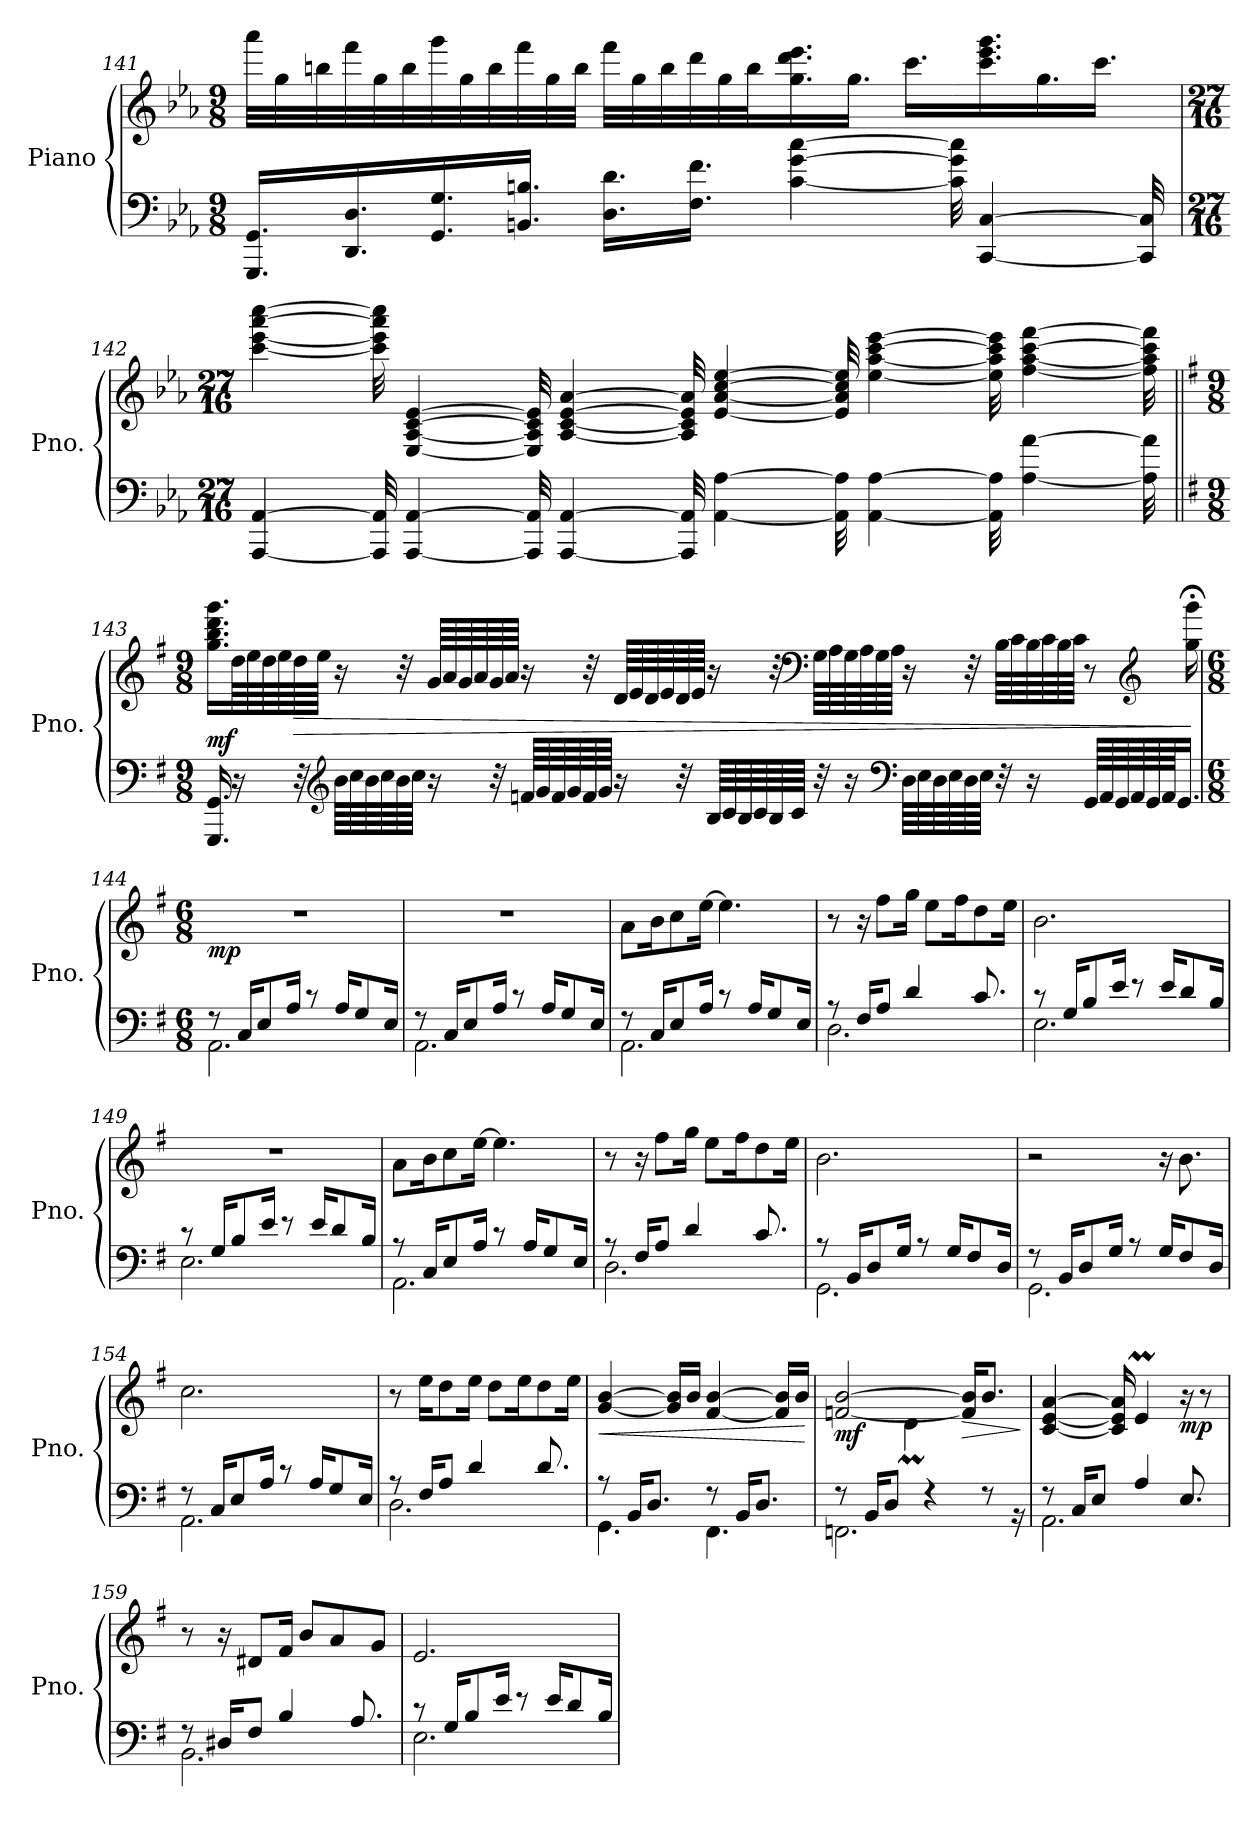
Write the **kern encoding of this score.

**kern	**kern	**dynam
*part1	*part1	*part1
*staff2	*staff1	*staff1/2
*I"Piano	*	*
*I'Pno.	*	*
!!LO:LB:g=z
*clefF4	*clefG2	*
*k[b-e-a-]	*k[b-e-a-]	*
*M9/8	*M9/8	*
=141	=141	=141
16.GGG/ 16.GG/LL	32aaa-\LLL	.
.	32gg\	.
.	32bbn\	.
16.DD/ 16.D/	32fff\	.
.	32gg\	.
.	32bb\	.
16.GG/ 16.G/	32ggg\	.
.	32gg\	.
.	32bb\	.
16.BBn/ 16.Bn/JJ	32fff\	.
.	32gg\	.
.	32bb\JJJ	.
16.D\ 16.d\LL	32fff\LLL	.
.	32gg\	.
.	32bb\	.
16.F\ 16.f\JJ	32ddd\	.
.	32gg\	.
.	32bb\J	.
[4c\ [4g\ [4cc\	16.gg\ 16.ddd\ 16.eee-\	.
.	16.gg\JJ	.
.	16.ccc\LL	.
32c\] 32g\] 32cc\]	.	.
[4CC/ [4C/	16.ccc\ 16.eee-\ 16.ggg\	.
.	16.gg\	.
.	16.ccc\JJ	.
32CC/] 32C/]	.	.
!!LO:LB:g=z
=142	=142	=142
*M27/16	*M27/16	*
[4AAA-/ [4AA-/	[4ccc\ [4eee-\ [4aaa-\ [4cccc\	.
32AAA-/] 32AA-/]	32ccc\] 32eee-\] 32aaa-\] 32cccc\]	.
[4AAA-/ [4AA-/	[4E-/ [4A-/ [4c/ [4e-/	.
32AAA-/] 32AA-/]	32E-/] 32A-/] 32c/] 32e-/]	.
[4AAA-/ [4AA-/	[4A-/ [4c/ [4e-/ [4a-/	.
32AAA-/] 32AA-/]	32A-/] 32c/] 32e-/] 32a-/]	.
[4AA-\ [4A-\	[4e-/ [4a-/ [4cc/ [4ee-/	.
32AA-\] 32A-\]	32e-/] 32a-/] 32cc/] 32ee-/]	.
[4AA-\ [4A-\	[4ee-\ [4aa-\ [4ccc\ [4eee-\	.
32AA-\] 32A-\]	32ee-\] 32aa-\] 32ccc\] 32eee-\]	.
[4A-\ [4a-\	[4ff\ [4aa-\ [4ccc\ [4fff\	.
32A-\] 32a-\]	32ff\] 32aa-\] 32ccc\] 32fff\]	.
!!LO:LB:g=z
=143||	=143||	=143||
*k[f#]	*k[f#]	*
*M9/8	*M9/8	*
!	!	!LO:DY:a=2
16.GGG/ 16.GG/	16.gg\ 16.bb\ 16.ddd\ 16.ggg\LL	mf
16r	64dd\LL	.
.	64ee\	.
.	64dd\	.
.	64ee\	.
!	!	!LO:HP:b
32r	64dd\	>
.	64ee\JJJJ	.
*clefG2	*	*
64b\LLLL	16r	.
64cc\	.	.
64b\	.	.
64cc\	.	.
64b\	32r	.
64cc\JJJJ	.	.
16r	64g/LLLL	.
.	64a/	.
.	64g/	.
.	64a/	.
32r	64g/	.
.	64a/JJJJ	.
64fn/LLLL	16r	.
64g/	.	.
64f/	.	.
64g/	.	.
64f/	32r	.
64g/JJJJ	.	.
16r	64d/LLLL	.
.	64e/	.
.	64d/	.
.	64e/	.
32r	64d/	.
.	64e/JJJJ	.
64B/LLLL	16r	.
64c/	.	.
64B/	.	.
64c/	.	.
64B/	32r	.
64c/JJJJ	.	.
*	*clefF4	*
32r	64G\LLLL	.
.	64A\	.
16r	64G\	.
.	64A\	.
.	64G\	.
.	64A\JJJJ	.
*clefF4	*	*
64D\LLLL	16r	.
64E\	.	.
64D\	.	.
64E\	.	.
64D\	32r	.
64E\JJJJ	.	.
32r	64B\LLLL	.
.	64c\	.
16r	64B\	.
.	64c\	.
.	64B\	.
.	64c\JJJJ	.
64GG/LLLL	8r	.
64AA/	.	.
64GG/	.	.
64AA/	.	.
*	*clefG2	*
64GG/	.	.
64AA/JJ	.	.
16.GG/JJ	.	.
.	16gg\;< 16ggg\;<	.
.	.	]
!!LO:PB:g=z
=144	=144	=144
*M6/8	*M6/8	*
*^	*	*
!	!	!	!LO:DY:b
8r	2.AA\	2.r	mp
16C/KL	.	.	.
8E/	.	.	.
16A/Jk	.	.	.
8r	.	.	.
16A/KL	.	.	.
8G/	.	.	.
16E/Jk	.	.	.
=145	=145	=145	=145
8r	2.AA\	2.r	.
16C/KL	.	.	.
8E/	.	.	.
16A/Jk	.	.	.
8r	.	.	.
16A/KL	.	.	.
8G/	.	.	.
16E/Jk	.	.	.
=146	=146	=146	=146
8r	2.AA\	8a\L	.
16C/KL	.	16b\K	.
8E/	.	8cc\	.
16A/Jk	.	[16ee\Jk	.
8r	.	4.ee\]	.
16A/KL	.	.	.
8G/	.	.	.
16E/Jk	.	.	.
=147	=147	=147	=147
8r	2.D\	8r	.
16F#/KL	.	16r	.
8A/J	.	8ff#\L	.
4d/	.	16gg\Jk	.
.	.	8ee\L	.
.	.	16ff#\K	.
8.c/	.	8dd\	.
.	.	16ee\Jk	.
=148	=148	=148	=148
8r	2.E\	2.b\	.
16G/KL	.	.	.
8B/	.	.	.
16e/Jk	.	.	.
8r	.	.	.
16e/KL	.	.	.
8d/	.	.	.
16B/Jk	.	.	.
!!LO:LB:g=z
=149	=149	=149	=149
8r	2.E\	2.r	.
16G/KL	.	.	.
8B/	.	.	.
16e/Jk	.	.	.
8r	.	.	.
16e/KL	.	.	.
8d/	.	.	.
16B/Jk	.	.	.
=150	=150	=150	=150
8r	2.AA\	8a\L	.
16C/KL	.	16b\K	.
8E/	.	8cc\	.
16A/Jk	.	[16ee\Jk	.
8r	.	4.ee\]	.
16A/KL	.	.	.
8G/	.	.	.
16E/Jk	.	.	.
=151	=151	=151	=151
8r	2.D\	8r	.
16F#/KL	.	16r	.
8A/J	.	8ff#\L	.
4d/	.	16gg\Jk	.
.	.	8ee\L	.
.	.	16ff#\K	.
8.c/	.	8dd\	.
.	.	16ee\Jk	.
=152	=152	=152	=152
8r	2.GG\	2.b\	.
16BB/KL	.	.	.
8D/	.	.	.
16G/Jk	.	.	.
8r	.	.	.
16G/KL	.	.	.
8F#/	.	.	.
16D/Jk	.	.	.
=153	=153	=153	=153
8r	2.GG\	2r	.
16BB/KL	.	.	.
8D/	.	.	.
16G/Jk	.	.	.
8r	.	.	.
16G/KL	.	16r	.
8F#/	.	8.b\	.
16D/Jk	.	.	.
!!LO:LB:g=z
=154	=154	=154	=154
8r	2.AA\	2.cc\	.
16C/KL	.	.	.
8E/	.	.	.
16A/Jk	.	.	.
8r	.	.	.
16A/KL	.	.	.
8G/	.	.	.
16E/Jk	.	.	.
=155	=155	=155	=155
8r	2.D\	8r	.
16F#/KL	.	16ee\KL	.
8A/J	.	8dd\	.
4d/	.	16ee\Jk	.
.	.	8dd\L	.
.	.	16ee\K	.
8.d/	.	8dd\	.
.	.	16ee\Jk	.
=156	=156	=156	=156
!	!	!	!LO:HP:b
8r	4.GG\	[4g/ [4b/	<
16BB/KL	.	.	.
8.D/J	.	.	.
.	.	16g/] 16b/]LL	.
.	.	16b/JJ	.
8r	4.FF#\	[4f#/ [4b/	.
16BB/KL	.	.	.
8.D/J	.	.	.
.	.	16f#/] 16b/]LL	.
.	.	16b/JJ	.
*v	*v	*	*
.	.	[
=157	=157	=157
*^	*^	*
!	!	!	!	!LO:DY:b
8r	2.FFn\	[2fn/ [2b/	4ryy	mf
16BB/KL	.	.	.	.
8D/J	.	.	.	.
.	.	.	4dM\	.
4r	.	.	.	.
!	!	!	!	!LO:HP:b
.	.	16f/] 16b/]KL	4ryy	>
8r	.	8.b/J	.	.
16rBB	.	.	.	.
*v	*v	*	*	*
*	*v	*v	*
.	.	]
=158	=158	=158
*^	*	*
8r	2.AA\	[4c/ [4e/ [4a/	.
16C/KL	.	.	.
8E/J	.	.	.
.	.	16c/] 16e/] 16a/]	.
4A/	.	4eM/	.
!	!	!	!LO:DY:b
8.E/	.	16r	mp
.	.	8r	.
!!LO:LB:g=z
=159	=159	=159	=159
8r	2.BB\	8r	.
16D#X/KL	.	16r	.
8F#/J	.	8d#X/L	.
4B/	.	16f#/Jk	.
.	.	8b/L	.
.	.	8a/	.
8.A/	.	.	.
.	.	8g/J	.
=160	=160	=160	=160
8r	2.E\	2.e/	.
16G/KL	.	.	.
8B/	.	.	.
16e/Jk	.	.	.
8r	.	.	.
16e/KL	.	.	.
8d/	.	.	.
16B/Jk	.	.	.
*v	*v	*	*
=	=	=
*-	*-	*-
